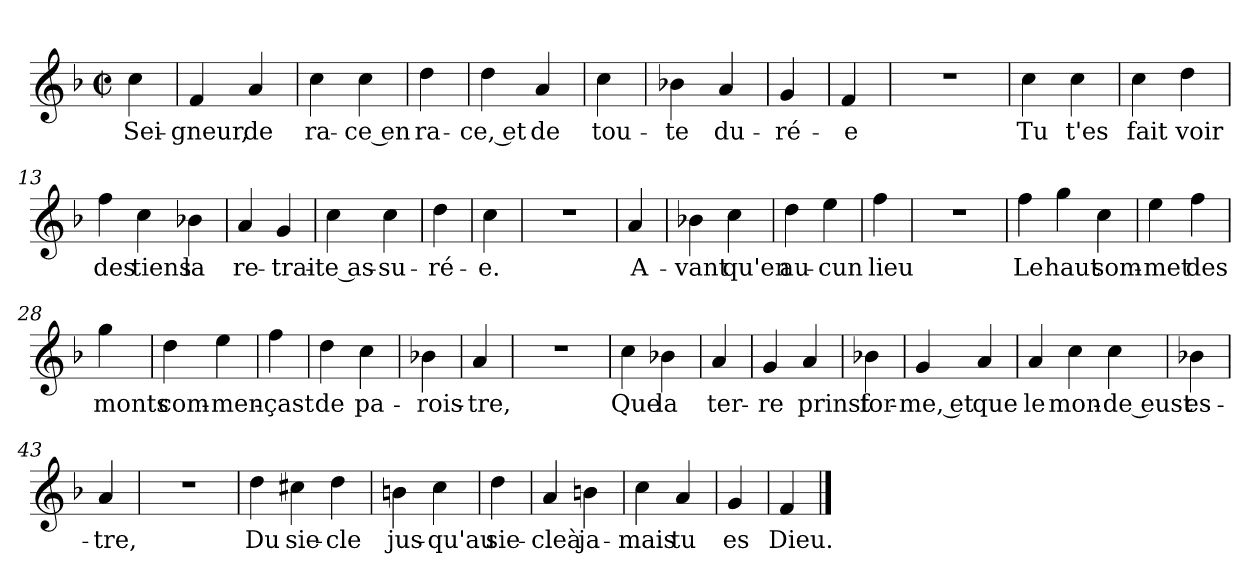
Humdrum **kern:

**kern	**text
*part1	*part1
*staff1	*staff1
*clefG2	*
*k[b-]	*
*F:	*
*M2/2	*
*met(c|)	*
=1	=1
4cc	Sei-
=2	=2
4f	-gneur,
4a	de
=3	=3
4cc	ra-
4cc	-ce en
=4	=4
4dd	ra-
=5	=5
4dd	-ce, et
4a	de
=6	=6
4cc	tou-
=7	=7
4b-X	-te
4a	du-
=8	=8
4g	-ré-
=9	=9
4f	-e
=10	=10
1r	.
=11	=11
4cc	Tu
4cc	t'es
=12	=12
4cc	fait
4dd	voir
=13	=13
4ff	des
4cc	tiens
4b-X	la
=15	=15
4a	re-
4g	-trai-
=16	=16
4cc	-te as-
4cc	-su-
=17	=17
4dd	-ré-
=18	=18
4cc	-e.
=19	=19
1r	.
=20	=20
4a	A-
=21	=21
4b-X	-vant
4cc	qu'en
=22	=22
4dd	au-
4ee	-cun
=23	=23
4ff	lieu
=24	=24
1r	.
=25	=25
4ff	Le
4gg	haut
4cc	som-
=27	=27
4ee	-met
4ff	des
=28	=28
4gg	monts
=29	=29
4dd	com-
4ee	-men-
=30	=30
4ff	-çast
=31	=31
4dd	de
4cc	pa-
=32	=32
4b-X	-rois-
=33	=33
4a	-tre,
=34	=34
1r	.
=35	=35
4cc	Que
4b-X	la
=36	=36
4a	ter-
=37	=37
4g	-re
4a	prinst
=38	=38
4b-X	for-
=39	=39
4g	-me, et
4a	que
=40	=40
4a	le
4cc	mon-
4cc	-de eust
=42	=42
4b-X	es-
=43	=43
4a	-tre,
=44	=44
1r	.
=45	=45
4dd	Du
4cc#X	sie-
4dd	-cle
=47	=47
4b	jus-
4cc	-qu'au
=48	=48
4dd	sie-
=49	=49
4a	-cleà
4b	ja-
=50	=50
4cc	-mais
4a	tu
=51	=51
4g	es
=52	=52
4f	Dieu.
==	==
*-	*-
